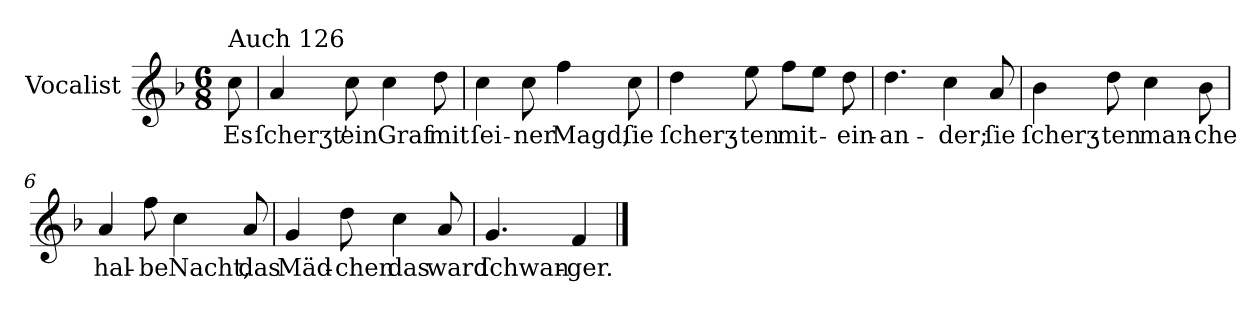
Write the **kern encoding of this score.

**kern	**text
*part1	*part1
*staff1	*staff1
*I"Vocalist	*
*k[b-]	*
*F:	*
*M6/8	*
=	=
!LO:TX:a:t=Auch 126	!
8cc	Es
=1	=1
4a	ſcherʒt'
8cc	ein
4cc	Graf
8dd	mit
=2	=2
4cc	ſei-
8cc	-ner
4ff	Magd,
8cc	ſie
=3	=3
4dd	ſcherʒ-
8ee	-ten
8ffL	mit-
8eeJ	.
8dd	-ein-
=4	=4
4.dd	-an-
4cc	-der;
8a	ſie
=5	=5
4b-	ſcherʒ-
8dd	-ten
4cc	man-
8b-	-che
=6	=6
4a	hal-
8ff	-be
4cc	Nacht,
8a	das
=7	=7
4g	Mäd-
8dd	-chen
4cc	das
8a	ward
=8	=8
4.g	ſchwan-
4f	-ger.
==	==
*-	*-
